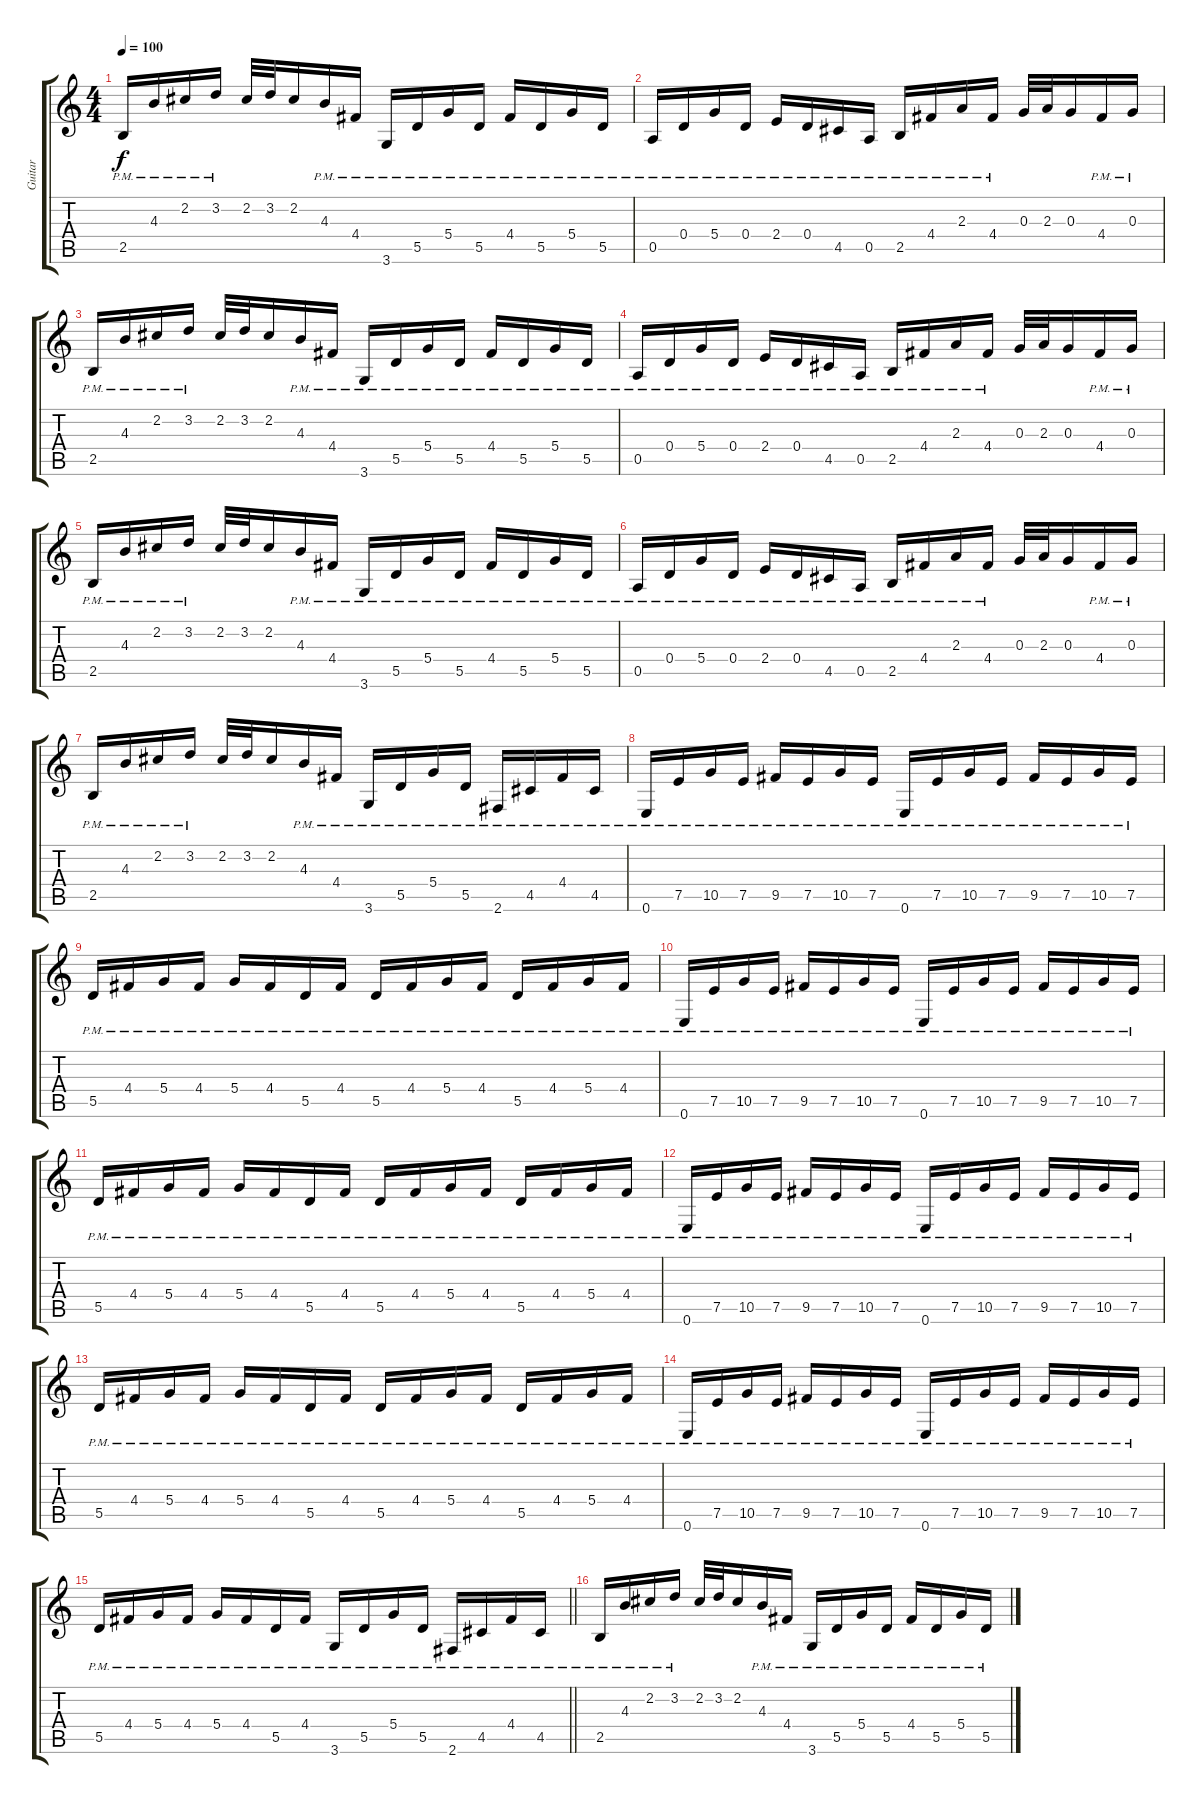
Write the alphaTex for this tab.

\track ("Guitar" "Guitar") {instrument distortionguitar}
\staff {score tabs}
\tuning (E4 B3 G3 D3 A2 E2) {hide}
\ts (4 4)
\tempo 100
\clef g2
\ks c
2.5{pm}.16{dy f instrument distortionguitar} 4.3{pm}.16 2.2{pm}.16 3.2{pm}.16 2.2.32 3.2.32 2.2.16 4.3{pm}.16 4.4{pm}.16 3.6{pm}.16 5.5{pm}.16 5.4{pm}.16 5.5{pm}.16 4.4{pm}.16 5.5{pm}.16 5.4{pm}.16 5.5{pm}.16 |
0.5{pm}.16 0.4{pm}.16 5.4{pm}.16 0.4{pm}.16 2.4{pm}.16 0.4{pm}.16 4.5{pm}.16 0.5{pm}.16 2.5{pm}.16 4.4{pm}.16 2.3{pm}.16 4.4{pm}.16 0.3.32 2.3.32 0.3.16 4.4{pm}.16 0.3{pm}.16 |
2.5{pm}.16 4.3{pm}.16 2.2{pm}.16 3.2{pm}.16 2.2.32 3.2.32 2.2.16 4.3{pm}.16 4.4{pm}.16 3.6{pm}.16 5.5{pm}.16 5.4{pm}.16 5.5{pm}.16 4.4{pm}.16 5.5{pm}.16 5.4{pm}.16 5.5{pm}.16 |
0.5{pm}.16 0.4{pm}.16 5.4{pm}.16 0.4{pm}.16 2.4{pm}.16 0.4{pm}.16 4.5{pm}.16 0.5{pm}.16 2.5{pm}.16 4.4{pm}.16 2.3{pm}.16 4.4{pm}.16 0.3.32 2.3.32 0.3.16 4.4{pm}.16 0.3{pm}.16 |
2.5{pm}.16 4.3{pm}.16 2.2{pm}.16 3.2{pm}.16 2.2.32 3.2.32 2.2.16 4.3{pm}.16 4.4{pm}.16 3.6{pm}.16 5.5{pm}.16 5.4{pm}.16 5.5{pm}.16 4.4{pm}.16 5.5{pm}.16 5.4{pm}.16 5.5{pm}.16 |
0.5{pm}.16 0.4{pm}.16 5.4{pm}.16 0.4{pm}.16 2.4{pm}.16 0.4{pm}.16 4.5{pm}.16 0.5{pm}.16 2.5{pm}.16 4.4{pm}.16 2.3{pm}.16 4.4{pm}.16 0.3.32 2.3.32 0.3.16 4.4{pm}.16 0.3{pm}.16 |
2.5{pm}.16 4.3{pm}.16 2.2{pm}.16 3.2{pm}.16 2.2.32 3.2.32 2.2.16 4.3{pm}.16 4.4{pm}.16 3.6{pm}.16 5.5{pm}.16 5.4{pm}.16 5.5{pm}.16 2.6{pm}.16 4.5{pm}.16 4.4{pm}.16 4.5{pm}.16 |
0.6{pm}.16 7.5{pm}.16 10.5{pm}.16 7.5{pm}.16 9.5{pm}.16 7.5{pm}.16 10.5{pm}.16 7.5{pm}.16 0.6{pm}.16 7.5{pm}.16 10.5{pm}.16 7.5{pm}.16 9.5{pm}.16 7.5{pm}.16 10.5{pm}.16 7.5{pm}.16 |
5.5{pm}.16 4.4{pm}.16 5.4{pm}.16 4.4{pm}.16 5.4{pm}.16 4.4{pm}.16 5.5{pm}.16 4.4{pm}.16 5.5{pm}.16 4.4{pm}.16 5.4{pm}.16 4.4{pm}.16 5.5{pm}.16 4.4{pm}.16 5.4{pm}.16 4.4{pm}.16 |
0.6{pm}.16 7.5{pm}.16 10.5{pm}.16 7.5{pm}.16 9.5{pm}.16 7.5{pm}.16 10.5{pm}.16 7.5{pm}.16 0.6{pm}.16 7.5{pm}.16 10.5{pm}.16 7.5{pm}.16 9.5{pm}.16 7.5{pm}.16 10.5{pm}.16 7.5{pm}.16 |
5.5{pm}.16 4.4{pm}.16 5.4{pm}.16 4.4{pm}.16 5.4{pm}.16 4.4{pm}.16 5.5{pm}.16 4.4{pm}.16 5.5{pm}.16 4.4{pm}.16 5.4{pm}.16 4.4{pm}.16 5.5{pm}.16 4.4{pm}.16 5.4{pm}.16 4.4{pm}.16 |
0.6{pm}.16 7.5{pm}.16 10.5{pm}.16 7.5{pm}.16 9.5{pm}.16 7.5{pm}.16 10.5{pm}.16 7.5{pm}.16 0.6{pm}.16 7.5{pm}.16 10.5{pm}.16 7.5{pm}.16 9.5{pm}.16 7.5{pm}.16 10.5{pm}.16 7.5{pm}.16 |
5.5{pm}.16 4.4{pm}.16 5.4{pm}.16 4.4{pm}.16 5.4{pm}.16 4.4{pm}.16 5.5{pm}.16 4.4{pm}.16 5.5{pm}.16 4.4{pm}.16 5.4{pm}.16 4.4{pm}.16 5.5{pm}.16 4.4{pm}.16 5.4{pm}.16 4.4{pm}.16 |
0.6{pm}.16 7.5{pm}.16 10.5{pm}.16 7.5{pm}.16 9.5{pm}.16 7.5{pm}.16 10.5{pm}.16 7.5{pm}.16 0.6{pm}.16 7.5{pm}.16 10.5{pm}.16 7.5{pm}.16 9.5{pm}.16 7.5{pm}.16 10.5{pm}.16 7.5{pm}.16 |
\barLineRight lightlight
5.5{pm}.16 4.4{pm}.16 5.4{pm}.16 4.4{pm}.16 5.4{pm}.16 4.4{pm}.16 5.5{pm}.16 4.4{pm}.16 3.6{pm}.16 5.5{pm}.16 5.4{pm}.16 5.5{pm}.16 2.6{pm}.16 4.5{pm}.16 4.4{pm}.16 4.5{pm}.16 |
2.5{pm}.16 4.3{pm}.16 2.2{pm}.16 3.2{pm}.16 2.2.32 3.2.32 2.2.16 4.3{pm}.16 4.4{pm}.16 3.6{pm}.16 5.5{pm}.16 5.4{pm}.16 5.5{pm}.16 4.4{pm}.16 5.5{pm}.16 5.4{pm}.16 5.5{pm}.16
